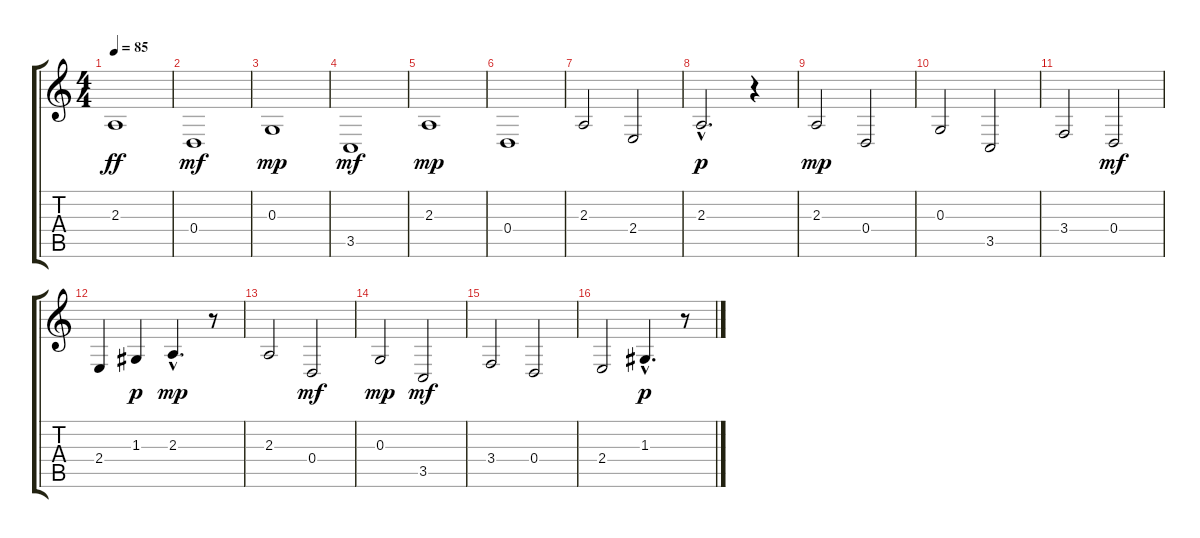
\track "" {instrument acousticgrandpiano}
\staff {score tabs}
\tuning (E4 B3 G3 D3 A2 E2) {hide}
\ts (4 4)
\tempo 85
\clef g2
\ks c
2.3.1{dy ff instrument acousticgrandpiano} |
0.4.1{dy mf} |
0.3.1{dy mp} |
3.5.1{dy mf} |
2.3.1{dy mp} |
0.4.1 |
2.3.2 2.4.2 |
2.3{hac}.2{d dy p} r.4 |
2.3.2{dy mp} 0.4.2 |
0.3.2 3.5.2 |
3.4.2 0.4.2{dy mf} |
2.4.4 1.3.4{dy p} 2.3{hac}.4{d dy mp} r.8 |
2.3.2 0.4.2{dy mf} |
0.3.2{dy mp} 3.5.2{dy mf} |
3.4.2 0.4.2 |
2.4.2 1.3{hac}.4{d dy p} r.8
